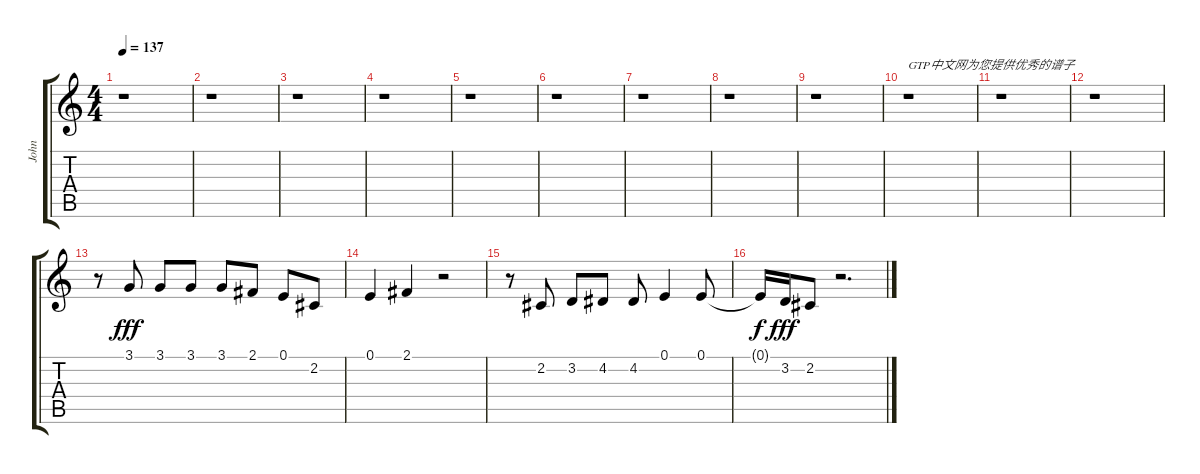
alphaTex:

\track ("John" "John") {instrument altosax}
\staff {score tabs}
\tuning (E4 B3 G3 D3 A2 E2) {hide}
\ts (4 4)
\tempo 137
\clef g2
\ks c
r.1{dy fff instrument altosax} |
r.1 |
r.1 |
r.1 |
r.1 |
r.1 |
r.1 |
r.1 |
r.1 |
r.1{txt "GTP中文网为您提供优秀的谱子"} |
r.1 |
r.1 |
r.8 3.1.8 3.1.8 3.1.8 3.1.8 2.1.8 0.1.8 2.2.8 |
0.1.4 2.1.4 r.2 |
r.8 2.2.8 3.2.8 4.2.8 4.2.8 0.1.4 0.1.8 |
0.1{t}.16{dy f} 3.2.16{dy fff} 2.2.8 r.2{d}
